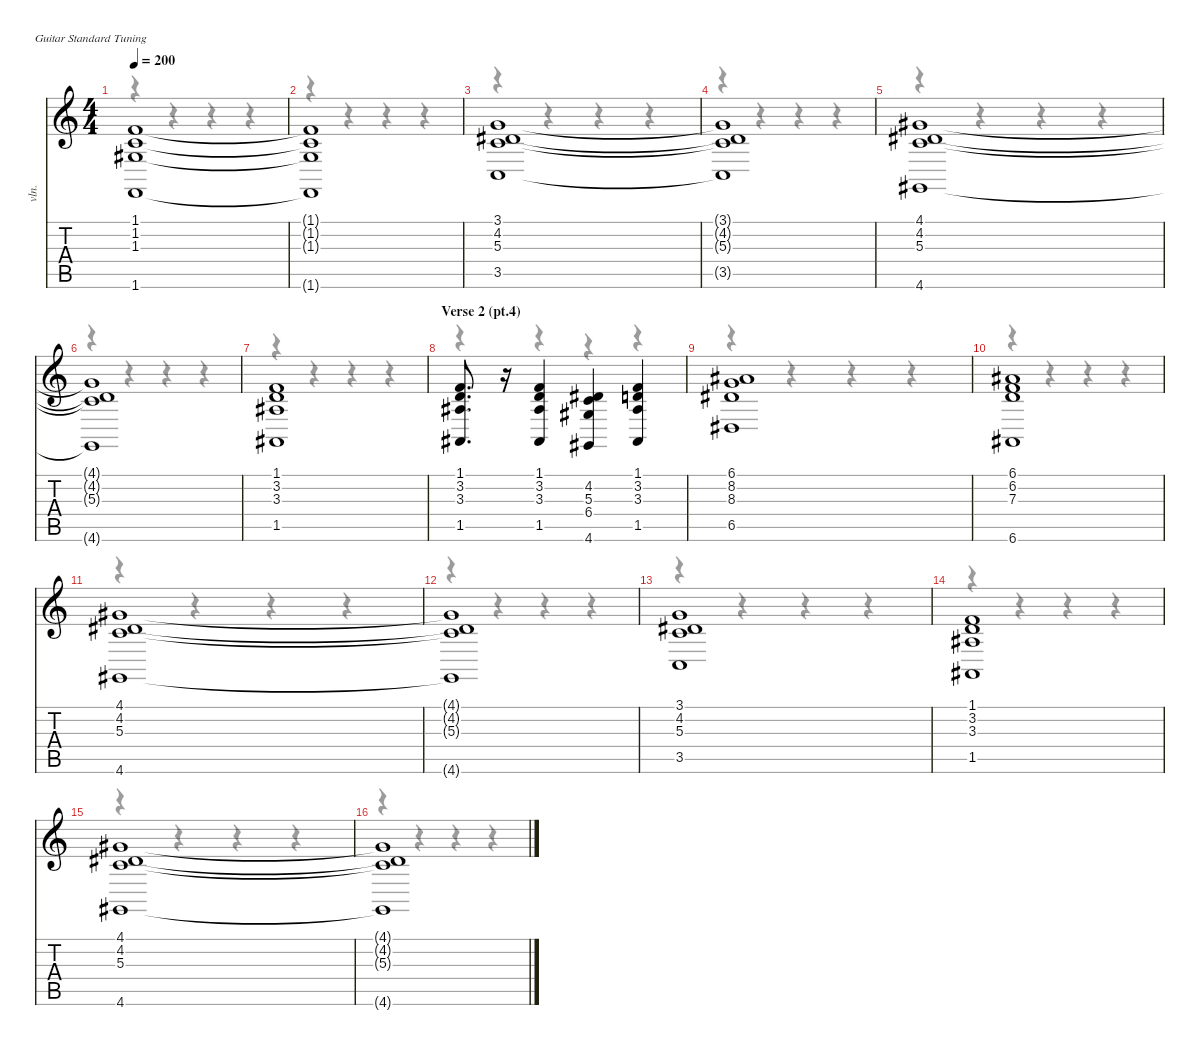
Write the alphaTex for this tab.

\defaultSystemsLayout 4
\hideDynamics
\bracketExtendMode nobrackets
\otherSystemsTrackNameOrientation horizontal
\track ("Vadim Pruzhanov (Ensemble)" "vln.") {instrument stringensemble1}
\staff {score tabs}
\tuning (E4 B3 G3 D3 A2 E2)
\voice
\ts (4 4)
\tempo 200
\clef g2
\ks c
(1.1 1.2 1.3{acc #} 1.6).1{dy f beam Up} |
(1.1{t} 1.2{t} 1.3{t acc #} 1.6{t}).1{beam Up} |
(3.1 4.2{acc #} 5.3 3.5).1{beam Up} |
(3.1{t} 4.2{t acc #} 5.3{t} 3.5{t}).1{beam Up} |
(4.1{acc #} 4.2{acc #} 5.3 4.6{acc #}).1{beam Up} |
(4.1{t acc #} 4.2{t acc #} 5.3{t} 4.6{t acc #}).1{beam Up} |
(1.1 3.2 3.3{acc #} 1.5{acc #}).1{beam Up} |
\section ("" "Verse 2 (pt.4)")
(1.1 3.2 3.3{acc #} 1.5{acc #}).8{d beam Up} r.16{beam Up} (1.1 3.2 3.3{acc #} 1.5{acc #}).4{beam Up} (4.2{acc #} 5.3 6.4{acc #} 4.6{acc #}).4{beam Up} (1.1 3.2 3.3{acc #} 1.5{acc #}).4{beam Up} |
(6.1{acc #} 8.2 8.3{acc #} 6.5{acc #}).1{beam Up} |
(6.1{acc #} 6.2 7.3 6.6{acc #}).1{beam Up} |
(4.1{acc #} 4.2{acc #} 5.3 4.6{acc #}).1{beam Up} |
(4.1{t acc #} 4.2{t acc #} 5.3{t} 4.6{t acc #}).1{beam Up} |
(3.1 4.2{acc #} 5.3 3.5).1{beam Up} |
(1.1 3.2 3.3{acc #} 1.5{acc #}).1{beam Up} |
(4.1{acc #} 4.2{acc #} 5.3 4.6{acc #}).1{beam Up} |
(4.1{t acc #} 4.2{t acc #} 5.3{t} 4.6{t acc #}).1{beam Up}
\voice
\clef g2
\ottava regular
\simile none
\ks c
r.4{dy mf beam Down} r.4{beam Down} r.4{beam Down} r.4{beam Down} |
r.4{beam Down} r.4{beam Down} r.4{beam Down} r.4{beam Down} |
r.4{beam Down} r.4{beam Down} r.4{beam Down} r.4{beam Down} |
r.4{beam Down} r.4{beam Down} r.4{beam Down} r.4{beam Down} |
r.4{beam Down} r.4{beam Down} r.4{beam Down} r.4{beam Down} |
r.4{beam Down} r.4{beam Down} r.4{beam Down} r.4{beam Down} |
r.4{beam Down} r.4{beam Down} r.4{beam Down} r.4{beam Down} |
r.4{beam Down} r.4{beam Down} r.4{beam Down} r.4{beam Down} |
r.4{beam Down} r.4{beam Down} r.4{beam Down} r.4{beam Down} |
r.4{beam Down} r.4{beam Down} r.4{beam Down} r.4{beam Down} |
r.4{beam Down} r.4{beam Down} r.4{beam Down} r.4{beam Down} |
r.4{beam Down} r.4{beam Down} r.4{beam Down} r.4{beam Down} |
r.4{beam Down} r.4{beam Down} r.4{beam Down} r.4{beam Down} |
r.4{beam Down} r.4{beam Down} r.4{beam Down} r.4{beam Down} |
r.4{beam Down} r.4{beam Down} r.4{beam Down} r.4{beam Down} |
r.4{beam Down} r.4{beam Down} r.4{beam Down} r.4{beam Down}
